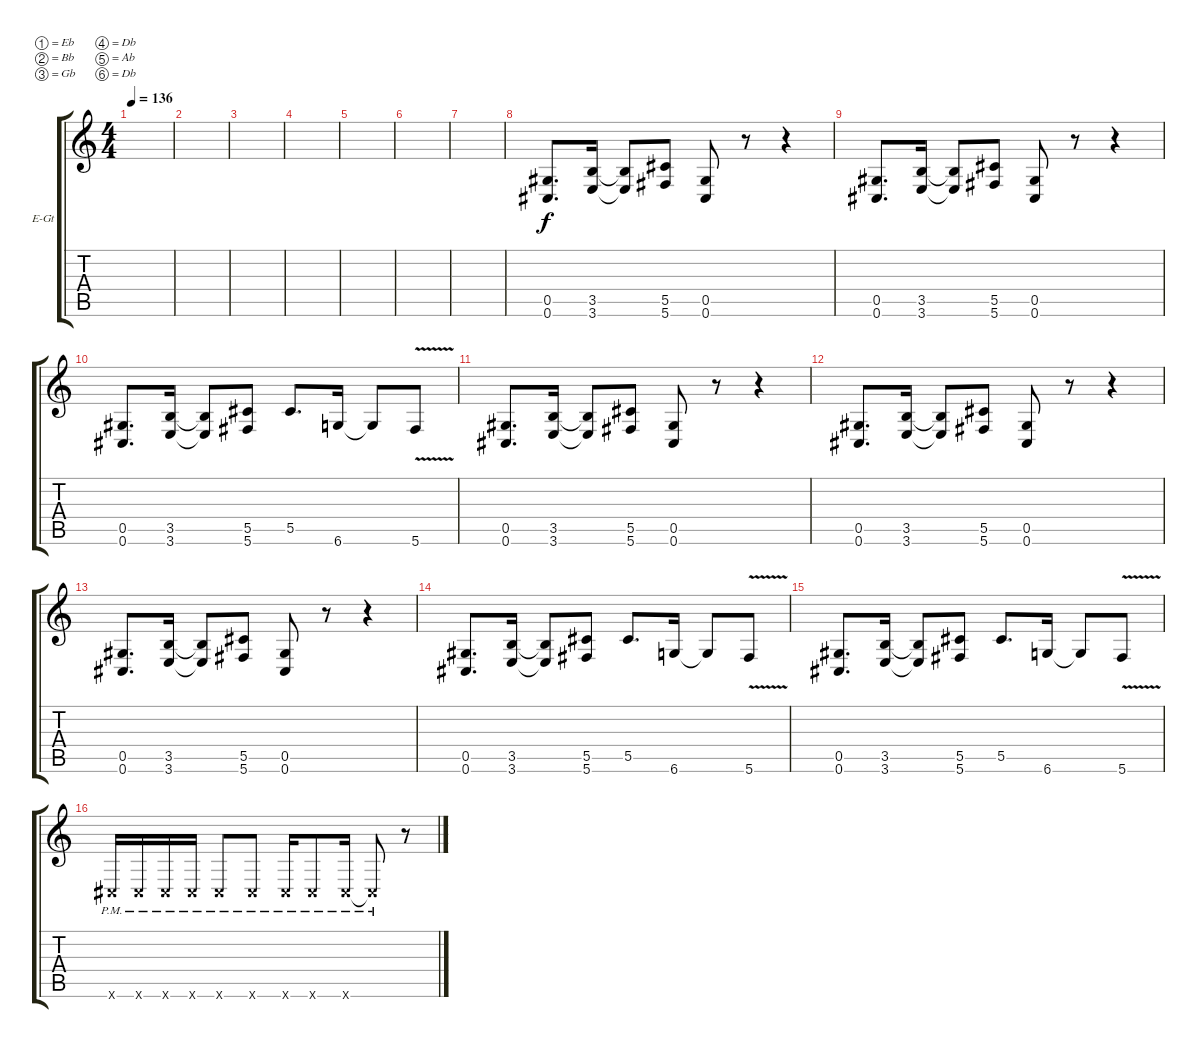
\defaultSystemsLayout 4
\bracketExtendMode groupsimilarinstruments
\firstSystemTrackNameOrientation horizontal
\otherSystemsTrackNameOrientation horizontal
\track ("Kirk Hammett (Dist. Gtr.)" "E-Gt") {instrument distortionguitar}
\staff {score tabs}
\tuning (Eb4 Bb3 Gb3 Db3 Ab2 Db2)
\ts (4 4)
\tempo 136
\clef g2
\ks c
|
|
|
|
|
|
|
(0.6 0.5).8{d} (3.5 3.6).16 (3.6{t} 3.5{t}).8 (5.6 5.5).8 (0.6 0.5).8 r.8 r.4 |
(0.6 0.5).8{d} (3.5 3.6).16 (3.6{t} 3.5{t}).8 (5.6 5.5).8 (0.6 0.5).8 r.8 r.4 |
(0.6 0.5).8{d} (3.5 3.6).16 (3.6{t} 3.5{t}).8 (5.6 5.5).8 5.5.8{d} 6.6.16 6.6{t}.8 5.6{v}.8 |
(0.6 0.5).8{d} (3.5 3.6).16 (3.6{t} 3.5{t}).8 (5.6 5.5).8 (0.6 0.5).8 r.8 r.4 |
(0.6 0.5).8{d} (3.5 3.6).16 (3.6{t} 3.5{t}).8 (5.6 5.5).8 (0.6 0.5).8 r.8 r.4 |
(0.6 0.5).8{d} (3.5 3.6).16 (3.6{t} 3.5{t}).8 (5.6 5.5).8 (0.6 0.5).8 r.8 r.4 |
(0.6 0.5).8{d} (3.5 3.6).16 (3.6{t} 3.5{t}).8 (5.6 5.5).8 5.5.8{d} 6.6.16 6.6{t}.8 5.6{v}.8 |
(0.6 0.5).8{d} (3.5 3.6).16 (3.6{t} 3.5{t}).8 (5.6 5.5).8 5.5.8{d} 6.6.16 6.6{t}.8 5.6{v}.8 |
0.6{pm x}.16 0.6{pm x}.16 0.6{pm x}.16 0.6{pm x}.16 0.6{pm x}.8 0.6{pm x}.8 0.6{pm x}.16 0.6{pm x}.8 0.6{pm x}.16 0.6{pm x t}.8 r.8
